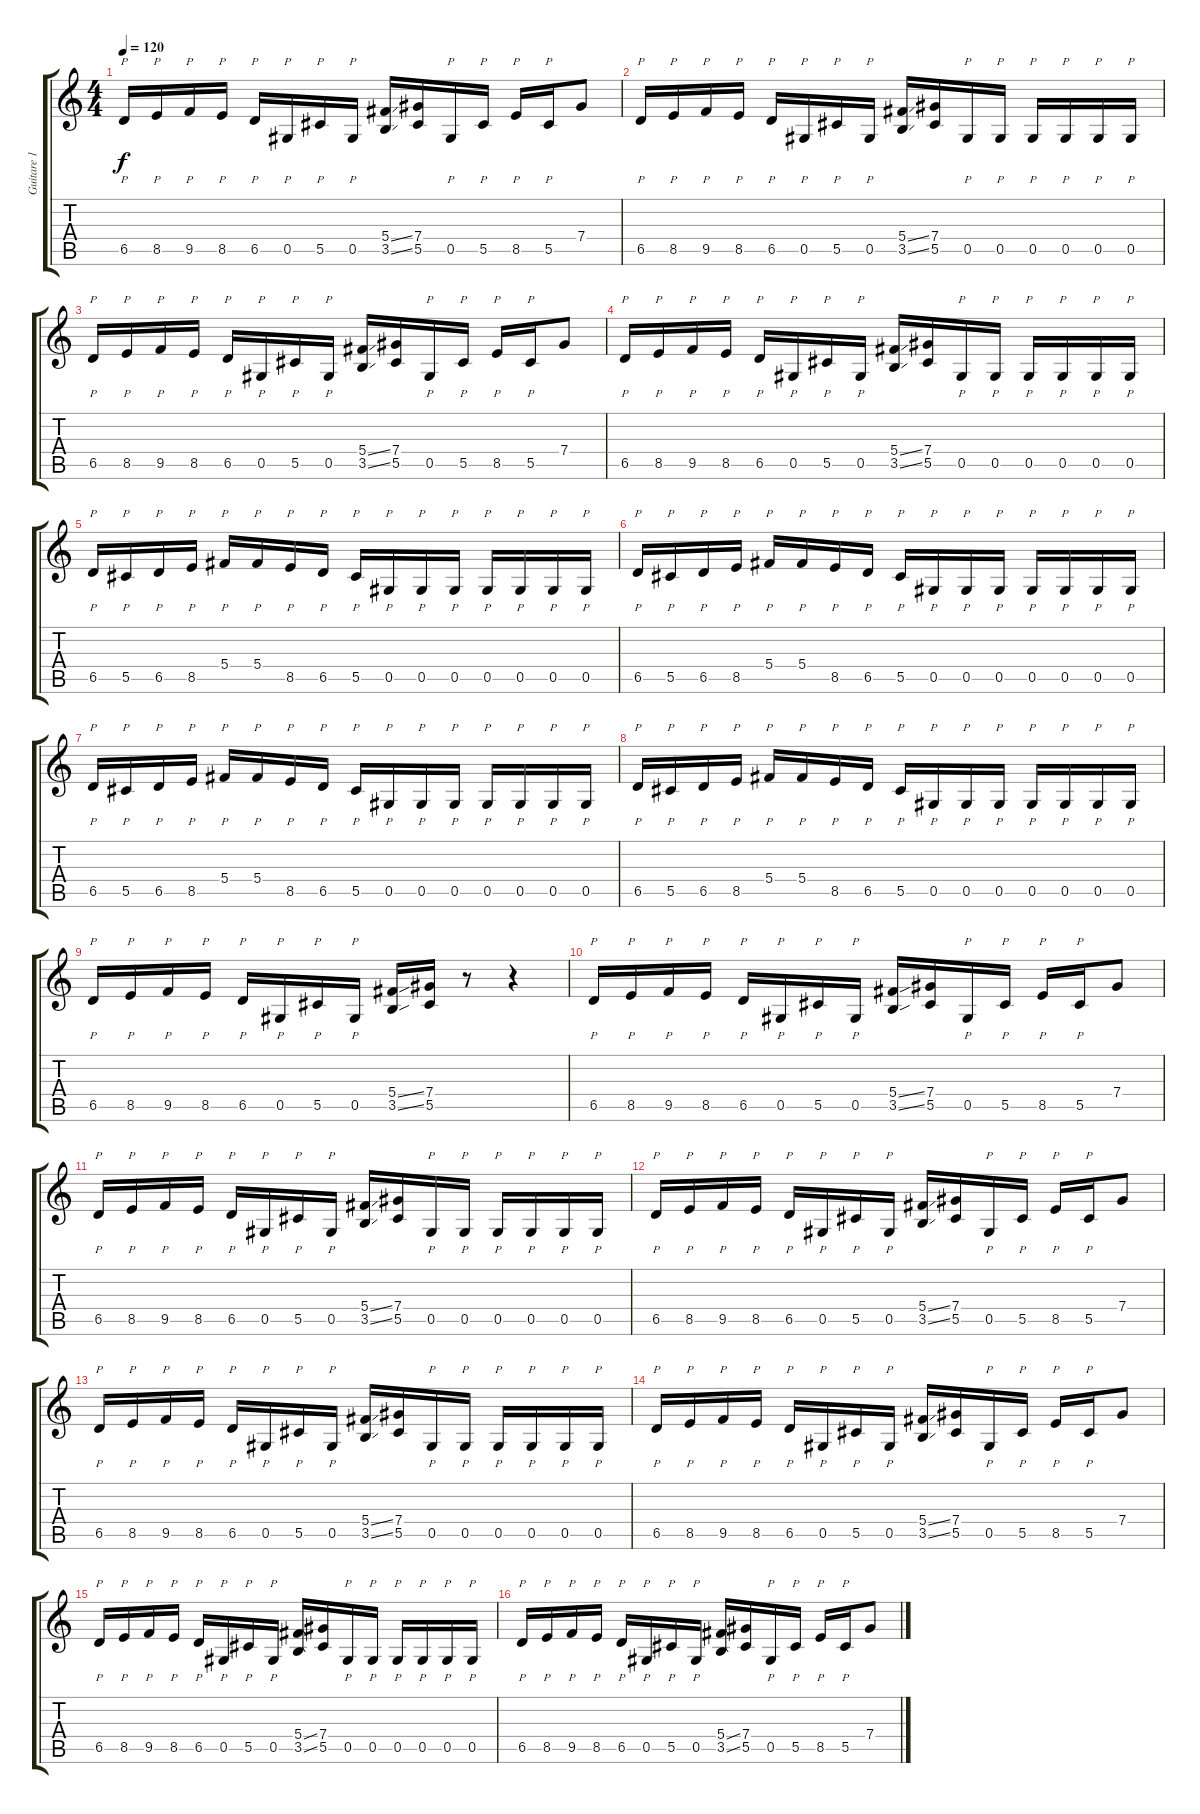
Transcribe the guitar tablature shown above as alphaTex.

\track ("Guitare 1" "Guitare 1") {instrument distortionguitar}
\staff {score tabs}
\tuning (Eb4 Bb3 Gb3 Db3 Ab2 Eb2) {hide}
\ts (4 4)
\tempo 120
\clef g2
\ks c
6.5.16{p dy f} 8.5.16{p} 9.5.16{p} 8.5.16{p} 6.5.16{p} 0.5.16{p} 5.5.16{p} 0.5.16{p} (5.4{ss} 3.5{ss}).16 (7.4 5.5).16 0.5.16{p} 5.5.16{p} 8.5.16{p} 5.5.16{p} 7.4.8 |
6.5.16{p} 8.5.16{p} 9.5.16{p} 8.5.16{p} 6.5.16{p} 0.5.16{p} 5.5.16{p} 0.5.16{p} (5.4{ss} 3.5{ss}).16 (7.4 5.5).16 0.5.16{p} 0.5.16{p} 0.5.16{p} 0.5.16{p} 0.5.16{p} 0.5.16{p} |
6.5.16{p} 8.5.16{p} 9.5.16{p} 8.5.16{p} 6.5.16{p} 0.5.16{p} 5.5.16{p} 0.5.16{p} (5.4{ss} 3.5{ss}).16 (7.4 5.5).16 0.5.16{p} 5.5.16{p} 8.5.16{p} 5.5.16{p} 7.4.8 |
6.5.16{p} 8.5.16{p} 9.5.16{p} 8.5.16{p} 6.5.16{p} 0.5.16{p} 5.5.16{p} 0.5.16{p} (5.4{ss} 3.5{ss}).16 (7.4 5.5).16 0.5.16{p} 0.5.16{p} 0.5.16{p} 0.5.16{p} 0.5.16{p} 0.5.16{p} |
6.5.16{p} 5.5.16{p} 6.5.16{p} 8.5.16{p} 5.4.16{p} 5.4.16{p} 8.5.16{p} 6.5.16{p} 5.5.16{p} 0.5.16{p} 0.5.16{p} 0.5.16{p} 0.5.16{p} 0.5.16{p} 0.5.16{p} 0.5.16{p} |
6.5.16{p} 5.5.16{p} 6.5.16{p} 8.5.16{p} 5.4.16{p} 5.4.16{p} 8.5.16{p} 6.5.16{p} 5.5.16{p} 0.5.16{p} 0.5.16{p} 0.5.16{p} 0.5.16{p} 0.5.16{p} 0.5.16{p} 0.5.16{p} |
6.5.16{p} 5.5.16{p} 6.5.16{p} 8.5.16{p} 5.4.16{p} 5.4.16{p} 8.5.16{p} 6.5.16{p} 5.5.16{p} 0.5.16{p} 0.5.16{p} 0.5.16{p} 0.5.16{p} 0.5.16{p} 0.5.16{p} 0.5.16{p} |
6.5.16{p} 5.5.16{p} 6.5.16{p} 8.5.16{p} 5.4.16{p} 5.4.16{p} 8.5.16{p} 6.5.16{p} 5.5.16{p} 0.5.16{p} 0.5.16{p} 0.5.16{p} 0.5.16{p} 0.5.16{p} 0.5.16{p} 0.5.16{p} |
6.5.16{p} 8.5.16{p} 9.5.16{p} 8.5.16{p} 6.5.16{p} 0.5.16{p} 5.5.16{p} 0.5.16{p} (5.4{ss} 3.5{ss}).16 (7.4 5.5).16 r.8 r.4 |
6.5.16{p} 8.5.16{p} 9.5.16{p} 8.5.16{p} 6.5.16{p} 0.5.16{p} 5.5.16{p} 0.5.16{p} (5.4{ss} 3.5{ss}).16 (7.4 5.5).16 0.5.16{p} 5.5.16{p} 8.5.16{p} 5.5.16{p} 7.4.8 |
6.5.16{p} 8.5.16{p} 9.5.16{p} 8.5.16{p} 6.5.16{p} 0.5.16{p} 5.5.16{p} 0.5.16{p} (5.4{ss} 3.5{ss}).16 (7.4 5.5).16 0.5.16{p} 0.5.16{p} 0.5.16{p} 0.5.16{p} 0.5.16{p} 0.5.16{p} |
6.5.16{p} 8.5.16{p} 9.5.16{p} 8.5.16{p} 6.5.16{p} 0.5.16{p} 5.5.16{p} 0.5.16{p} (5.4{ss} 3.5{ss}).16 (7.4 5.5).16 0.5.16{p} 5.5.16{p} 8.5.16{p} 5.5.16{p} 7.4.8 |
6.5.16{p} 8.5.16{p} 9.5.16{p} 8.5.16{p} 6.5.16{p} 0.5.16{p} 5.5.16{p} 0.5.16{p} (5.4{ss} 3.5{ss}).16 (7.4 5.5).16 0.5.16{p} 0.5.16{p} 0.5.16{p} 0.5.16{p} 0.5.16{p} 0.5.16{p} |
6.5.16{p} 8.5.16{p} 9.5.16{p} 8.5.16{p} 6.5.16{p} 0.5.16{p} 5.5.16{p} 0.5.16{p} (5.4{ss} 3.5{ss}).16 (7.4 5.5).16 0.5.16{p} 5.5.16{p} 8.5.16{p} 5.5.16{p} 7.4.8 |
6.5.16{p} 8.5.16{p} 9.5.16{p} 8.5.16{p} 6.5.16{p} 0.5.16{p} 5.5.16{p} 0.5.16{p} (5.4{ss} 3.5{ss}).16 (7.4 5.5).16 0.5.16{p} 0.5.16{p} 0.5.16{p} 0.5.16{p} 0.5.16{p} 0.5.16{p} |
6.5.16{p} 8.5.16{p} 9.5.16{p} 8.5.16{p} 6.5.16{p} 0.5.16{p} 5.5.16{p} 0.5.16{p} (5.4{ss} 3.5{ss}).16 (7.4 5.5).16 0.5.16{p} 5.5.16{p} 8.5.16{p} 5.5.16{p} 7.4.8
